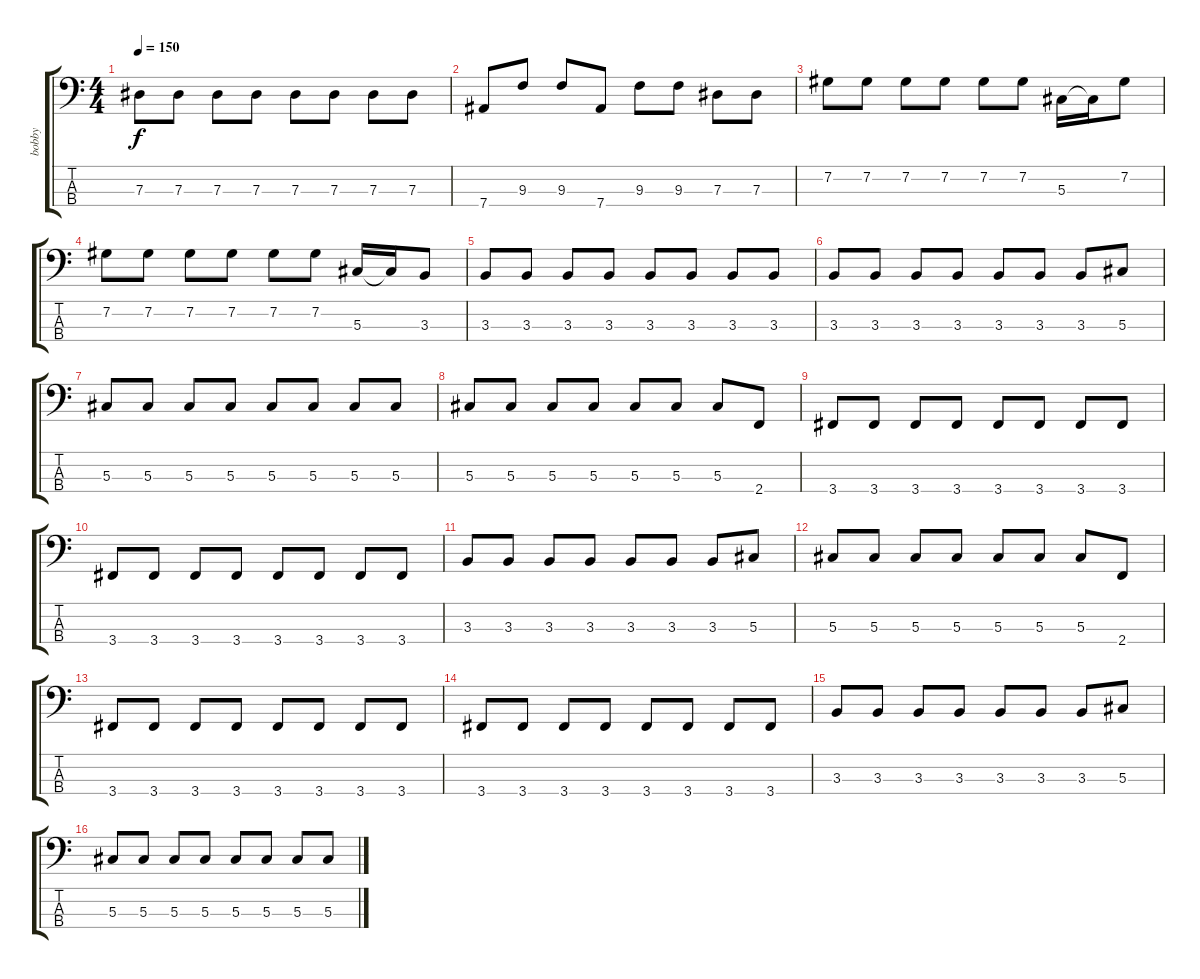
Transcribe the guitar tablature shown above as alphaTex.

\track ("bobby" "bobby") {instrument electricbasspick}
\staff {score tabs}
\tuning (Gb2 Db2 Ab1 Eb1) {hide}
\ts (4 4)
\tempo 150
\clef f4
\ks c
7.3.8{dy f} 7.3.8 7.3.8 7.3.8 7.3.8 7.3.8 7.3.8 7.3.8 |
7.4.8 9.3.8 9.3.8 7.4.8 9.3.8 9.3.8 7.3.8 7.3.8 |
7.2.8 7.2.8 7.2.8 7.2.8 7.2.8 7.2.8 5.3.16 5.3{t}.16 7.2.8 |
7.2.8 7.2.8 7.2.8 7.2.8 7.2.8 7.2.8 5.3.16 5.3{t}.16 3.3.8 |
3.3.8 3.3.8 3.3.8 3.3.8 3.3.8 3.3.8 3.3.8 3.3.8 |
3.3.8 3.3.8 3.3.8 3.3.8 3.3.8 3.3.8 3.3.8 5.3.8 |
5.3.8 5.3.8 5.3.8 5.3.8 5.3.8 5.3.8 5.3.8 5.3.8 |
5.3.8 5.3.8 5.3.8 5.3.8 5.3.8 5.3.8 5.3.8 2.4.8 |
3.4.8 3.4.8 3.4.8 3.4.8 3.4.8 3.4.8 3.4.8 3.4.8 |
3.4.8 3.4.8 3.4.8 3.4.8 3.4.8 3.4.8 3.4.8 3.4.8 |
3.3.8 3.3.8 3.3.8 3.3.8 3.3.8 3.3.8 3.3.8 5.3.8 |
5.3.8 5.3.8 5.3.8 5.3.8 5.3.8 5.3.8 5.3.8 2.4.8 |
3.4.8 3.4.8 3.4.8 3.4.8 3.4.8 3.4.8 3.4.8 3.4.8 |
3.4.8 3.4.8 3.4.8 3.4.8 3.4.8 3.4.8 3.4.8 3.4.8 |
3.3.8 3.3.8 3.3.8 3.3.8 3.3.8 3.3.8 3.3.8 5.3.8 |
5.3.8 5.3.8 5.3.8 5.3.8 5.3.8 5.3.8 5.3.8 5.3.8
